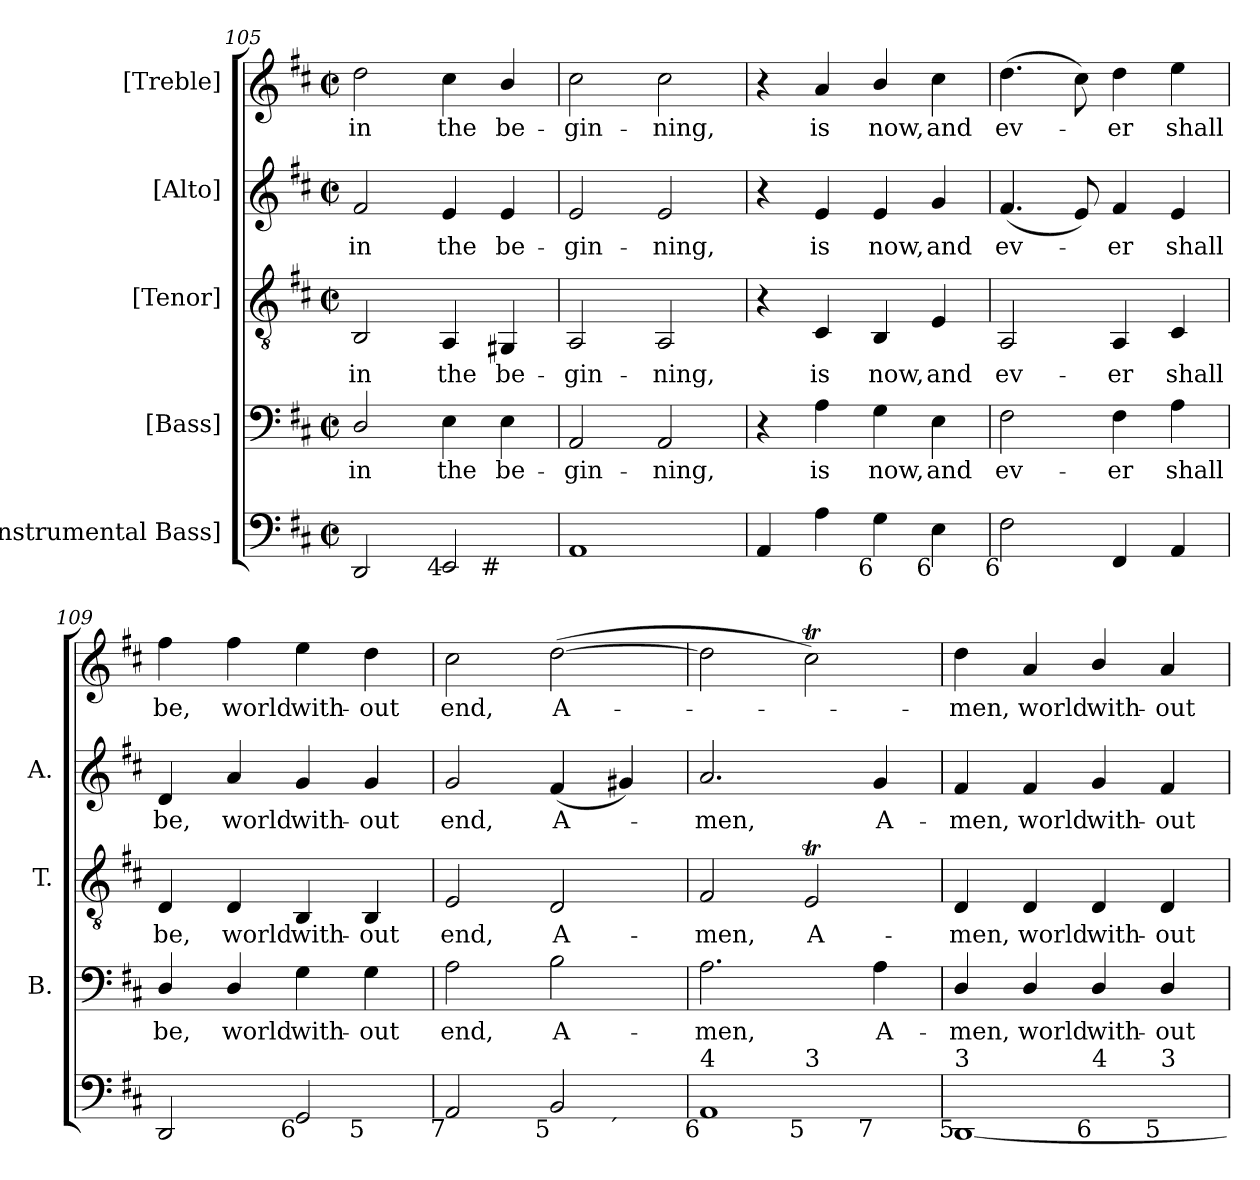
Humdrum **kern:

**kern	**kern	**text	**kern	**text	**kern	**text	**kern	**text
*part5	*part4	*part4	*part3	*part3	*part2	*part2	*part1	*part1
*staff5	*staff4	*staff4	*staff3	*staff3	*staff2	*staff2	*staff1	*staff1
*I"[Instrumental Bass]	*I"[Bass]	*	*I"[Tenor]	*	*I"[Alto]	*	*I"[Treble]	*
*	*I'B.	*	*I'T.	*	*I'A.	*	*	*
*clefF4	*clefF4	*	*clefGv2	*	*clefG2	*	*clefG2	*
*k[f#c#]	*k[f#c#]	*	*k[f#c#]	*	*k[f#c#]	*	*k[f#c#]	*
*D:	*D:	*	*D:	*	*D:	*	*D:	*
*M2/2	*M2/2	*	*M2/2	*	*M2/2	*	*M2/2	*
*met(c|)	*met(c|)	*	*met(c|)	*	*met(c|)	*	*met(c|)	*
=105	=105	=105	=105	=105	=105	=105	=105	=105
!	!	!LO:LY:b:color=#000000	!	!	!	!	!	!
!	!	!	!	!LO:LY:b:color=#000000	!	!	!	!
!	!	!	!	!	!	!LO:LY:b:color=#000000	!	!
!LO:TX:b:rj:t=6	!	!	!	!	!	!	!	!
!	!	!	!	!	!	!	!	!LO:LY:b:color=#000000
*^	*	*	*	*	*	*	*	*
2DDi/	2.ryy	2Di/	in	2BBi/	in	2f#i/	in	2ddi\	in
!	!	!	!LO:LY:b:color=#000000	!	!	!	!	!	!
!	!	!	!	!	!LO:LY:b:color=#000000	!	!	!	!
!	!	!	!	!	!	!	!LO:LY:b:color=#000000	!	!
!LO:TX:b:rj:t=4	!	!	!	!	!	!	!	!	!
!	!	!	!	!	!	!	!	!	!LO:LY:b:color=#000000
2EEi/	.	4Ei\	the	4AAi/	the	4ei/	the	4cc#i\	the
!	!	!	!LO:LY:b:color=#000000	!	!	!	!	!	!
!	!	!	!	!	!LO:LY:b:color=#000000	!	!	!	!
!	!	!	!	!	!	!	!LO:LY:b:color=#000000	!	!
!	!LO:TX:b:rj:t=#	!	!	!	!	!	!	!	!
!	!	!	!	!	!	!	!	!	!LO:LY:b:color=#000000
.	4ryy	4Ei\	be-	4GG#Xi/	be-	4ei/	be-	4bi/	be-
*v	*v	*	*	*	*	*	*	*	*
=106	=106	=106	=106	=106	=106	=106	=106	=106
*^	*	*	*	*	*	*	*	*
!	!	!	!LO:LY:b:color=#000000	!	!	!	!	!	!
*v	*v	*	*	*	*	*	*	*	*
*^	*	*	*	*	*	*	*	*
!	!	!	!	!	!LO:LY:b:color=#000000	!	!	!	!
*v	*v	*	*	*	*	*	*	*	*
*^	*	*	*	*	*	*	*	*
!	!	!	!	!	!	!	!LO:LY:b:color=#000000	!	!
*v	*v	*	*	*	*	*	*	*	*
*^	*	*	*	*	*	*	*	*
!	!	!	!	!	!	!	!	!	!LO:LY:b:color=#000000
*v	*v	*	*	*	*	*	*	*	*
1AAi	2AAi/	-gin-	2AAi/	-gin-	2ei/	-gin-	2cc#i\	-gin-
!	!	!LO:LY:b:color=#000000	!	!	!	!	!	!
!	!	!	!	!LO:LY:b:color=#000000	!	!	!	!
!	!	!	!	!	!	!LO:LY:b:color=#000000	!	!
!	!	!	!	!	!	!	!	!LO:LY:b:color=#000000
.	2AAi/	-ning,	2AAi/	-ning,	2ei/	-ning,	2cc#i\	-ning,
=107	=107	=107	=107	=107	=107	=107	=107	=107
4AAi/	4r	.	4r	.	4r	.	4r	.
!	!	!LO:LY:b:color=#000000	!	!	!	!	!	!
!	!	!	!	!LO:LY:b:color=#000000	!	!	!	!
!	!	!	!	!	!	!LO:LY:b:color=#000000	!	!
!	!	!	!	!	!	!	!	!LO:LY:b:color=#000000
4Ai\	4Ai\	is	4C#i/	is	4ei/	is	4ai/	is
!	!	!LO:LY:b:color=#000000	!	!	!	!	!	!
!	!	!	!	!LO:LY:b:color=#000000	!	!	!	!
!	!	!	!	!	!	!LO:LY:b:color=#000000	!	!
!LO:TX:b:rj:t=6	!	!	!	!	!	!	!	!
!	!	!	!	!	!	!	!	!LO:LY:b:color=#000000
4Gi\	4Gi\	now,	4BBi/	now,	4ei/	now,	4bi/	now,
!	!	!LO:LY:b:color=#000000	!	!	!	!	!	!
!	!	!	!	!LO:LY:b:color=#000000	!	!	!	!
!	!	!	!	!	!	!LO:LY:b:color=#000000	!	!
!LO:TX:b:rj:t=6	!	!	!	!	!	!	!	!
!	!	!	!	!	!	!	!	!LO:LY:b:color=#000000
4Ei\	4Ei\	and	4Ei/	and	4gi/	and	4cc#i\	and
=108	=108	=108	=108	=108	=108	=108	=108	=108
!	!	!LO:LY:b:color=#000000	!	!	!	!	!	!
!	!	!	!	!LO:LY:b:color=#000000	!	!	!	!
!	!	!	!	!	!	!LO:LY:b:color=#000000	!	!
!LO:TX:b:rj:t=6	!	!	!	!	!	!	!	!
!	!	!	!	!	!	!	!	!LO:LY:b:color=#000000
2F#i\	2F#i\	ev-	2AAi/	ev-	(4.f#i/	ev-	(4.ddi\	ev-
.	.	.	.	.	8ei/)	.	8cc#i\)	.
!	!	!LO:LY:b:color=#000000	!	!	!	!	!	!
!	!	!	!	!LO:LY:b:color=#000000	!	!	!	!
!	!	!	!	!	!	!LO:LY:b:color=#000000	!	!
!	!	!	!	!	!	!	!	!LO:LY:b:color=#000000
4FF#i/	4F#i\	-er	4AAi/	-er	4f#i/	-er	4ddi\	-er
!	!	!LO:LY:b:color=#000000	!	!	!	!	!	!
!	!	!	!	!LO:LY:b:color=#000000	!	!	!	!
!	!	!	!	!	!	!LO:LY:b:color=#000000	!	!
!	!	!	!	!	!	!	!	!LO:LY:b:color=#000000
4AAi/	4Ai\	shall	4C#i/	shall	4ei/	shall	4eei\	shall
!!LO:LB:g=z
=109	=109	=109	=109	=109	=109	=109	=109	=109
!	!	!LO:LY:b:color=#000000	!	!	!	!	!	!
!	!	!	!	!LO:LY:b:color=#000000	!	!	!	!
!	!	!	!	!	!	!LO:LY:b:color=#000000	!	!
!	!	!	!	!	!	!	!	!LO:LY:b:color=#000000
*^	*	*	*	*	*	*	*	*
2DDi/	2.ryy	4Di/	be,	4Di/	be,	4di/	be,	4ff#i\	be,
!	!	!	!LO:LY:b:color=#000000	!	!	!	!	!	!
!	!	!	!	!	!LO:LY:b:color=#000000	!	!	!	!
!	!	!	!	!	!	!	!LO:LY:b:color=#000000	!	!
!	!	!	!	!	!	!	!	!	!LO:LY:b:color=#000000
.	.	4Di/	world	4Di/	world	4ai/	world	4ff#i\	world
!	!	!	!LO:LY:b:color=#000000	!	!	!	!	!	!
!	!	!	!	!	!LO:LY:b:color=#000000	!	!	!	!
!	!	!	!	!	!	!	!LO:LY:b:color=#000000	!	!
!LO:TX:b:rj:t=6	!	!	!	!	!	!	!	!	!
!	!	!	!	!	!	!	!	!	!LO:LY:b:color=#000000
2GGi/	.	4Gi\	with-	4BBi/	with-	4gi/	with-	4eei\	with-
!	!	!	!LO:LY:b:color=#000000	!	!	!	!	!	!
!	!	!	!	!	!LO:LY:b:color=#000000	!	!	!	!
!	!	!	!	!	!	!	!LO:LY:b:color=#000000	!	!
!	!LO:TX:b:rj:t=5	!	!	!	!	!	!	!	!
!	!	!	!	!	!	!	!	!	!LO:LY:b:color=#000000
.	4ryy	4Gi\	-out	4BBi/	-out	4gi/	-out	4ddi\	-out
=110	=110	=110	=110	=110	=110	=110	=110	=110	=110
!	!	!	!LO:LY:b:color=#000000	!	!	!	!	!	!
!	!	!	!	!	!LO:LY:b:color=#000000	!	!	!	!
!	!	!	!	!	!	!	!LO:LY:b:color=#000000	!	!
!LO:TX:b:rj:t=7	!	!	!	!	!	!	!	!	!
!	!	!	!	!	!	!	!	!	!LO:LY:b:color=#000000
2AAi/	2.ryy	2Ai\	end,	2Ei/	end,	2gi/	end,	2cc#i\	end,
!	!	!	!LO:LY:b:color=#000000	!	!	!	!	!	!
!	!	!	!	!	!LO:LY:b:color=#000000	!	!	!	!
!	!	!	!	!	!	!	!LO:LY:b:color=#000000	!	!
!LO:TX:b:rj:t=5	!	!	!	!	!	!	!	!	!
!	!	!	!	!	!	!	!	!	!LO:LY:b:color=#000000
2BBi/	.	2Bi\	A-	2Di/	A-	(4f#i/	A-	([2ddi\	A-
!	!LO:TX:b:rj:t=´	!	!	!	!	!	!	!	!
.	4ryy	.	.	.	.	4g#Xi/)	.	.	.
*v	*v	*	*	*	*	*	*	*	*
=111	=111	=111	=111	=111	=111	=111	=111	=111
*^	*	*	*	*	*	*	*	*
!	!	!	!LO:LY:b:color=#000000	!	!	!	!	!	!
*v	*v	*	*	*	*	*	*	*	*
*^	*	*	*	*	*	*	*	*
!	!	!	!	!	!LO:LY:b:color=#000000	!	!	!	!
*v	*v	*	*	*	*	*	*	*	*
*^	*	*	*	*	*	*	*	*
!LO:TX:b:rj:t=6	!	!	!	!	!	!	!	!	!
!LO:TX:t=4	!	!	!	!	!	!	!	!	!
!	!	!	!	!	!	!	!LO:LY:b:color=#000000	!	!
*	*^	*	*	*	*	*	*	*	*
1AAi	2ryy	2.ryy	2.Ai\	-men,	2F#i/	-men,	2.ai/	-men,	2ddi\]	.
!	!LO:TX:b:rj:t=5	!	!	!	!	!	!	!	!	!
!	!LO:TX:t=3	!	!	!	!	!	!	!	!	!
!	!	!	!	!	!	!LO:LY:b:color=#000000	!	!	!	!
.	2ryy	.	.	.	2ETi/	A-	.	.	2cc#ti\)	.
!	!	!	!	!LO:LY:b:color=#000000	!	!	!	!	!	!
!	!	!LO:TX:b:rj:t=7	!	!	!	!	!	!	!	!
!	!	!	!	!	!	!	!	!LO:LY:b:color=#000000	!	!
.	.	4ryy	4Ai\	A-	.	.	4gi/	A-	.	.
=112	=112	=112	=112	=112	=112	=112	=112	=112	=112	=112
!	!	!	!	!LO:LY:b:color=#000000	!	!	!	!	!	!
!	!	!	!	!	!	!LO:LY:b:color=#000000	!	!	!	!
!	!	!	!	!	!	!	!	!LO:LY:b:color=#000000	!	!
!LO:TX:b:rj:t=5	!	!	!	!	!	!	!	!	!	!
!LO:TX:t=3	!	!	!	!	!	!	!	!	!	!
!	!	!	!	!	!	!	!	!	!	!LO:LY:b:color=#000000
[1DDi	2ryy	2.ryy	4Di/	-men,	4Di/	-men,	4f#i/	-men,	4ddi\	-men,
!	!	!	!	!LO:LY:b:color=#000000	!	!	!	!	!	!
!	!	!	!	!	!	!LO:LY:b:color=#000000	!	!	!	!
!	!	!	!	!	!	!	!	!LO:LY:b:color=#000000	!	!
!	!	!	!	!	!	!	!	!	!	!LO:LY:b:color=#000000
.	.	.	4Di/	world	4Di/	world	4f#i/	world	4ai/	world
!	!	!	!	!LO:LY:b:color=#000000	!	!	!	!	!	!
!	!	!	!	!	!	!LO:LY:b:color=#000000	!	!	!	!
!	!	!	!	!	!	!	!	!LO:LY:b:color=#000000	!	!
!	!LO:TX:b:rj:t=6	!	!	!	!	!	!	!	!	!
!	!LO:TX:t=4	!	!	!	!	!	!	!	!	!
!	!	!	!	!	!	!	!	!	!	!LO:LY:b:color=#000000
.	2ryy	.	4Di/	with-	4Di/	with-	4gi/	with-	4bi/	with-
!	!	!	!	!LO:LY:b:color=#000000	!	!	!	!	!	!
!	!	!	!	!	!	!LO:LY:b:color=#000000	!	!	!	!
!	!	!	!	!	!	!	!	!LO:LY:b:color=#000000	!	!
!	!	!LO:TX:b:rj:t=5	!	!	!	!	!	!	!	!
!	!	!LO:TX:t=3	!	!	!	!	!	!	!	!
!	!	!	!	!	!	!	!	!	!	!LO:LY:b:color=#000000
.	.	4ryy	4Di/	-out	4Di/	-out	4f#i/	-out	4ai/	-out
*v	*v	*v	*	*	*	*	*	*	*	*
=	=	=	=	=	=	=	=	=
*-	*-	*-	*-	*-	*-	*-	*-	*-
